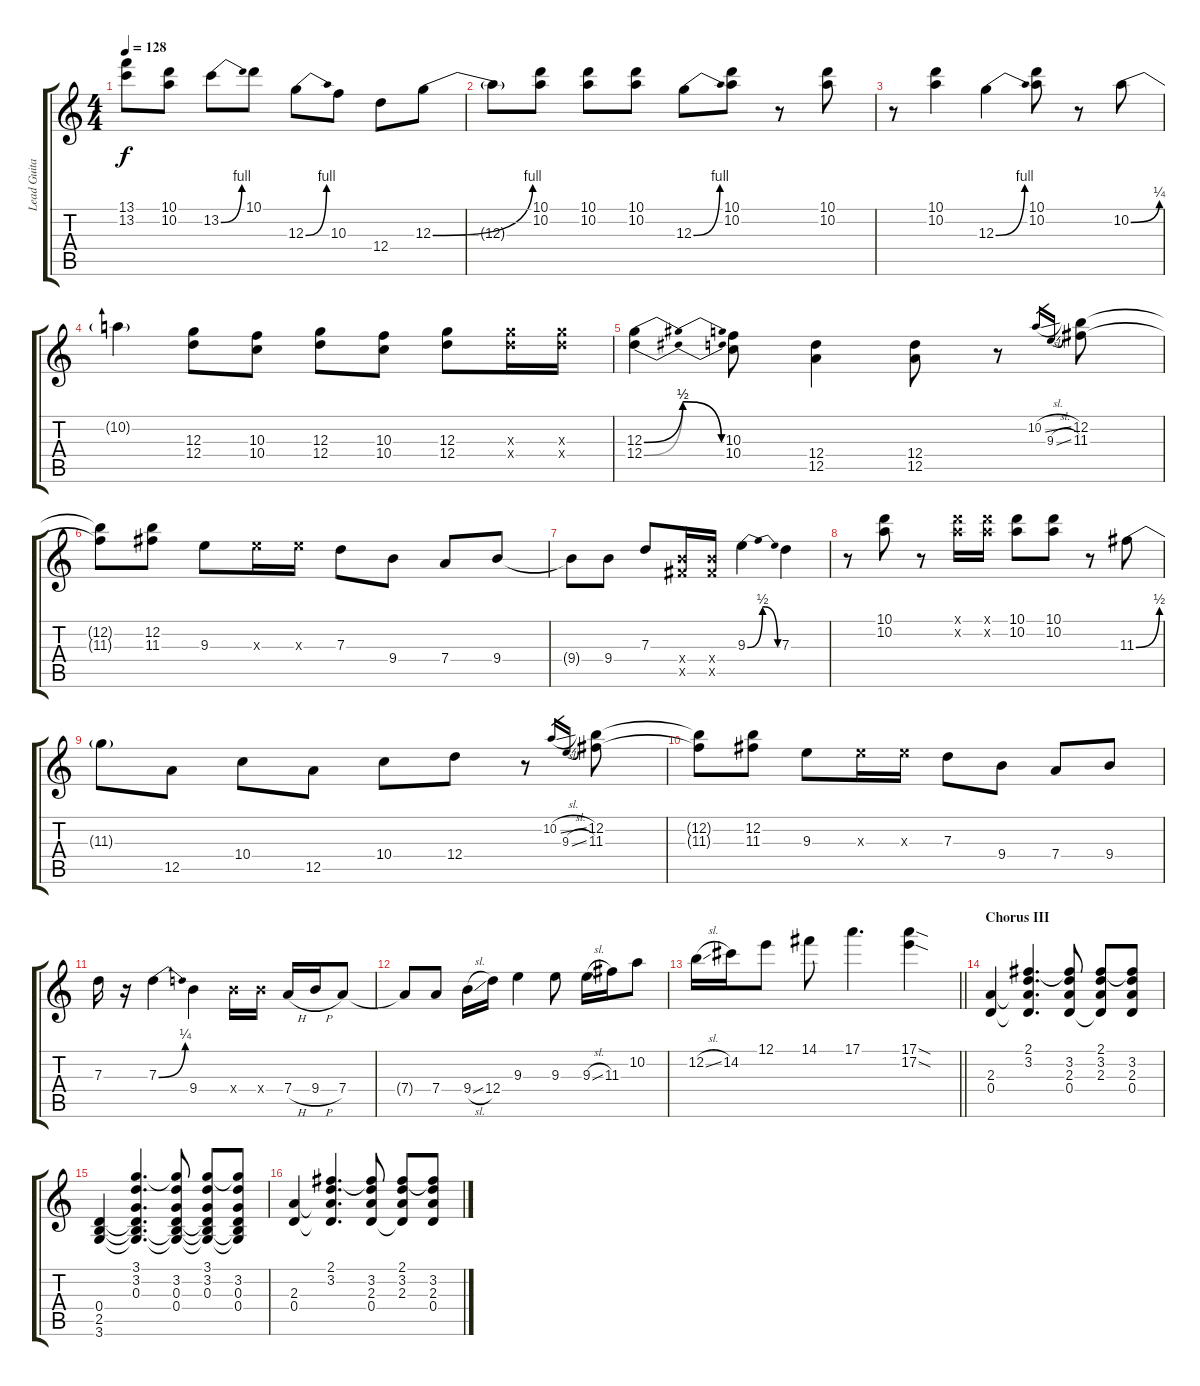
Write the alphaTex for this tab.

\track ("Lead Guitar" "Lead Guita") {instrument distortionguitar}
\staff {score tabs}
\tuning (E4 B3 G3 D3 A2 E2) {hide}
\ts (4 4)
\tempo 128
\clef g2
\ks c
(13.1{t} 13.2{t}).8{dy f} (10.1 10.2).8 13.2{be (bend 0 0 60 4)}.8 10.1.8 12.3{be (bend 0 0 60 4)}.8 10.3.8 12.4.8 12.3{be (bend 0 0 60 4)}.8 |
12.3{t}.8 (10.1 10.2).8 (10.1 10.2).8 (10.1 10.2).8 12.3{be (bend 0 0 60 4)}.8 (10.1 10.2).8 r.8 (10.1 10.2).8 |
r.8 (10.1 10.2).4 12.3{be (bend 0 0 60 4)}.4 (10.1 10.2).8 r.8 10.2{be (bend 0 0 60 1)}.8 |
10.2{t}.4 (12.3 12.4).8 (10.3 10.4).8 (12.3 12.4).8 (10.3 10.4).8 (12.3 12.4).8 (12.3{x} 12.4{x}).16 (12.3{x} 12.4{x}).16 |
(12.3{be (bendrelease 0 0 20 2 30 2 60 0)} 12.4{be (bendrelease 0 0 20 2 30 2 60 0)}).4 (10.3 10.4).8 (12.4 12.5).4 (12.4 12.5).8 r.8 10.2{sl}.16{gr} 9.3{sl}.16{gr} (12.2 11.3).8 |
(12.2{t} 11.3{t}).8 (12.2 11.3).8 9.3.8 9.3{x}.16 9.3{x}.16 7.3.8 9.4.8 7.4.8 9.4.8 |
9.4{t}.8 9.4.8 7.3.8 (9.4{x} 9.5{x}).16 (9.4{x} 9.5{x}).16 9.3{be (bendrelease 0 0 20 2 30 2 60 0)}.4 7.3.4 |
r.8 (10.1 10.2).8 r.8 (10.1{x} 10.2{x}).16 (10.1{x} 10.2{x}).16 (10.1 10.2).8 (10.1 10.2).8 r.8 11.3{be (bend 0 0 60 2)}.8 |
11.3{t}.8 12.5.8 10.4.8 12.5.8 10.4.8 12.4.8 r.8 10.2{sl}.16{gr} 9.3{sl}.16{gr} (12.2 11.3).8 |
(12.2{t} 11.3{t}).8 (12.2 11.3).8 9.3.8 9.3{x}.16 9.3{x}.16 7.3.8 9.4.8 7.4.8 9.4.8 |
7.3.16 r.16 7.3{be (bend 0 0 60 1)}.4 9.4.4 9.4{x}.16 9.4{x}.16 7.4{h}.16 9.4{h}.16 7.4.8 |
7.4{t}.8 7.4.8 9.4{sl}.16 12.4.16 9.3.4 9.3.8 9.3{sl}.16 11.3.16 10.2.8 |
\barLineRight lightlight
12.2{sl}.16 14.2.16 12.1.8 14.1.8 17.1.4{d} (17.1{sod} 17.2{sod}).4 |
\section ("" "Chorus III")
(2.3 0.4).4{volume 10 instrument distortionguitar} (2.1 3.2 2.3{t} 0.4{t}).4{d} (2.1{t} 3.2 2.3 0.4).8 (2.1 3.2 2.3 0.4{t}).8 (2.1{t} 3.2 2.3 0.4).8 |
(0.4 2.5 3.6).4 (3.1 3.2 0.3 0.4{t} 2.5{t} 3.6{t}).4{d} (3.1{t} 3.2 0.3 0.4 2.5{t} 3.6{t}).8 (3.1 3.2 0.3 0.4{t} 2.5{t} 3.6{t}).8 (3.1{t} 3.2 0.3 0.4 2.5{t} 3.6{t}).8 |
(2.3 0.4).4 (2.1 3.2 2.3{t} 0.4{t}).4{d} (2.1{t} 3.2 2.3 0.4).8 (2.1 3.2 2.3 0.4{t}).8 (2.1{t} 3.2 2.3 0.4).8
